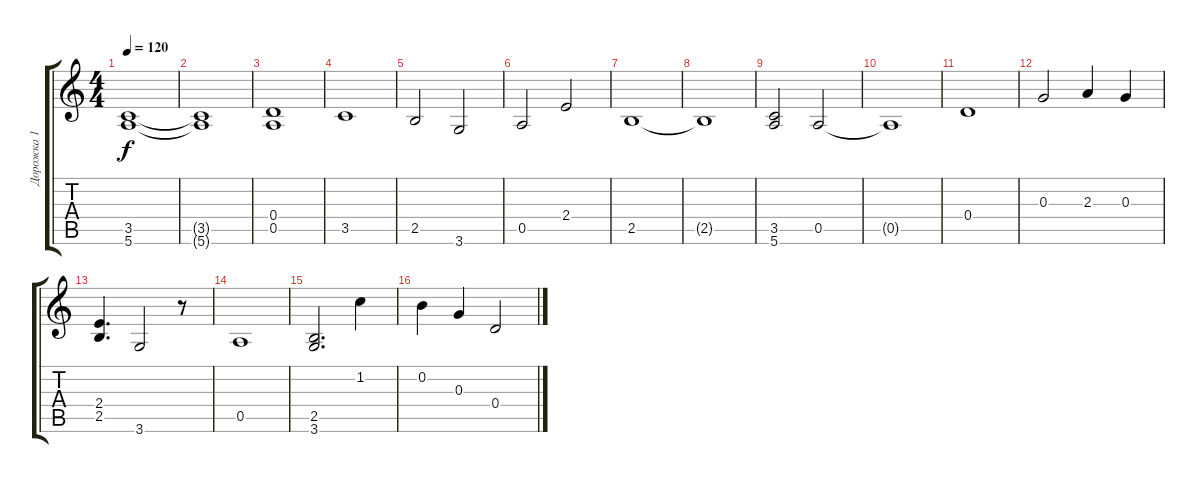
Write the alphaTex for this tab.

\track ("Дорожка 1" "Дорожка 1") {instrument acousticguitarsteel}
\staff {score tabs}
\tuning (E4 B3 G3 D3 A2 E2) {hide}
\ts (4 4)
\tempo 120
\clef g2
\ks c
(3.5 5.6).1{dy f} |
(3.5{t} 5.6{t}).1 |
(0.4 0.5).1 |
3.5.1 |
2.5.2 3.6.2 |
0.5.2 2.4.2 |
2.5.1 |
2.5{t}.1 |
(3.5 5.6).2 0.5.2 |
0.5{t}.1 |
0.4.1 |
0.3.2 2.3.4 0.3.4 |
(2.4 2.5).4{d} 3.6.2 r.8 |
0.5.1 |
(2.5 3.6).2{d} 1.2.4 |
0.2.4 0.3.4 0.4.2
